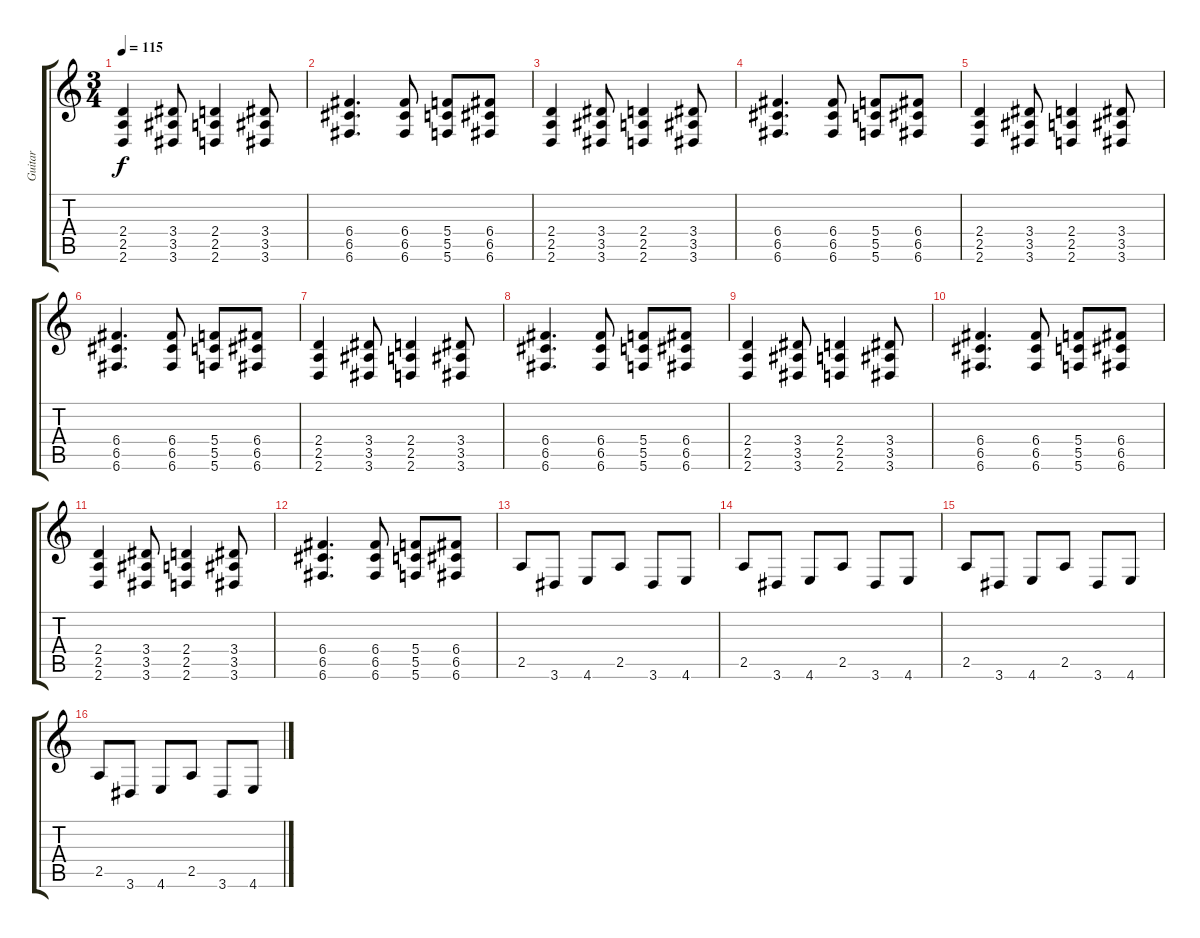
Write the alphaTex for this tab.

\track ("Guitar" "Guitar") {instrument overdrivenguitar}
\staff {score tabs}
\tuning (E4 C4 G3 C3 G2 C2) {hide}
\ts (3 4)
\tempo 115
\clef g2
\ks c
(2.4 2.5 2.6).4{dy f} (3.4 3.5 3.6).8 (2.4 2.5 2.6).4 (3.4 3.5 3.6).8 |
(6.4 6.5 6.6).4{d} (6.4 6.5 6.6).8 (5.4 5.5 5.6).8 (6.4 6.5 6.6).8 |
(2.4 2.5 2.6).4 (3.4 3.5 3.6).8 (2.4 2.5 2.6).4 (3.4 3.5 3.6).8 |
(6.4 6.5 6.6).4{d} (6.4 6.5 6.6).8 (5.4 5.5 5.6).8 (6.4 6.5 6.6).8 |
(2.4 2.5 2.6).4 (3.4 3.5 3.6).8 (2.4 2.5 2.6).4 (3.4 3.5 3.6).8 |
(6.4 6.5 6.6).4{d} (6.4 6.5 6.6).8 (5.4 5.5 5.6).8 (6.4 6.5 6.6).8 |
(2.4 2.5 2.6).4 (3.4 3.5 3.6).8 (2.4 2.5 2.6).4 (3.4 3.5 3.6).8 |
(6.4 6.5 6.6).4{d} (6.4 6.5 6.6).8 (5.4 5.5 5.6).8 (6.4 6.5 6.6).8 |
(2.4 2.5 2.6).4 (3.4 3.5 3.6).8 (2.4 2.5 2.6).4 (3.4 3.5 3.6).8 |
(6.4 6.5 6.6).4{d} (6.4 6.5 6.6).8 (5.4 5.5 5.6).8 (6.4 6.5 6.6).8 |
(2.4 2.5 2.6).4 (3.4 3.5 3.6).8 (2.4 2.5 2.6).4 (3.4 3.5 3.6).8 |
(6.4 6.5 6.6).4{d} (6.4 6.5 6.6).8 (5.4 5.5 5.6).8 (6.4 6.5 6.6).8 |
2.5.8 3.6.8 4.6.8 2.5.8 3.6.8 4.6.8 |
2.5.8 3.6.8 4.6.8 2.5.8 3.6.8 4.6.8 |
2.5.8 3.6.8 4.6.8 2.5.8 3.6.8 4.6.8 |
2.5.8 3.6.8 4.6.8 2.5.8 3.6.8 4.6.8
